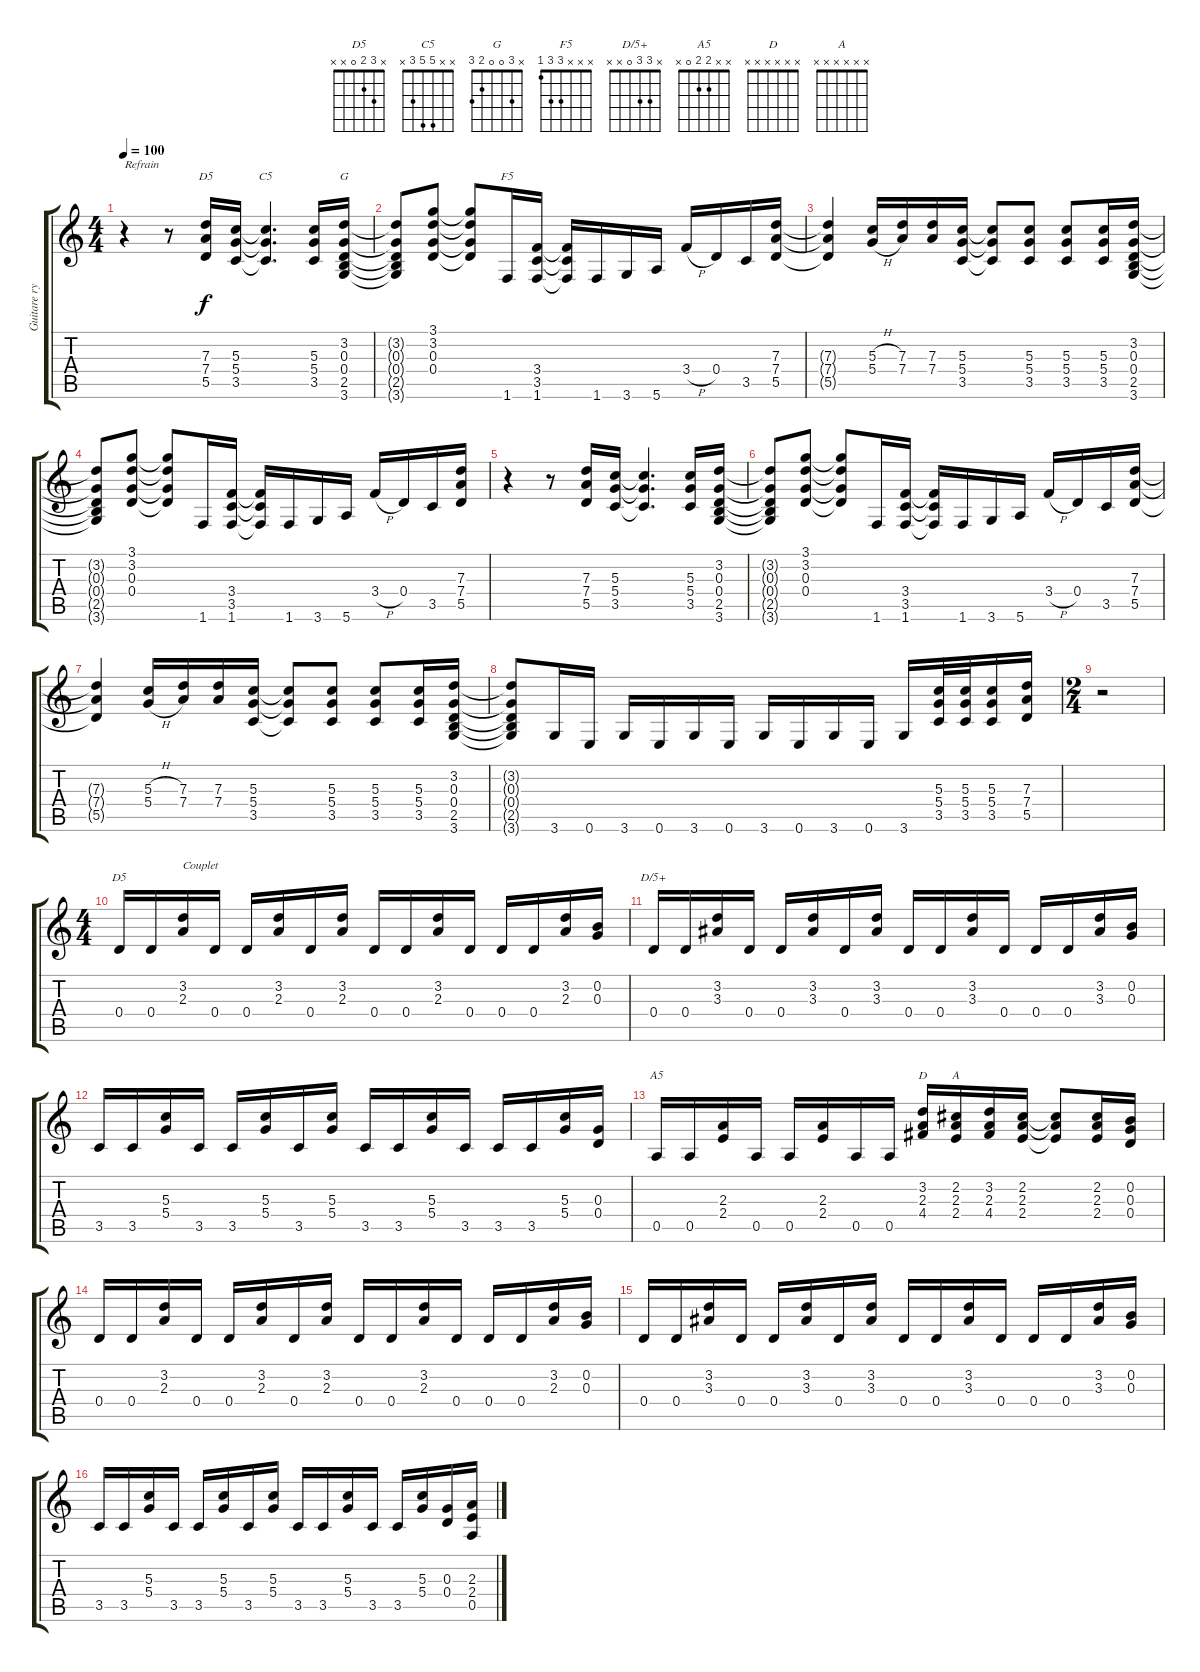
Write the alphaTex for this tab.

\track ("Guitare ryth. saturée 2" "Guitare ry") {instrument distortionguitar}
\staff {score tabs}
\tuning (E4 B3 G3 D3 A2 E2) {hide}
\chord ("D5" x x 7 7 5 x) {firstfret 5}
\chord ("C5" x x 5 5 3 x)
\chord ("G" x 3 0 0 2 3)
\chord ("F5" x x x 3 3 1)
\chord ("D5" x 3 2 0 x x)
\chord ("D/5+" x 3 3 0 x x)
\chord ("A5" x x 2 2 0 x)
\chord ("D" x x x x x x)
\chord ("A" x x x x x x)
\ts (4 4)
\tempo 100
\clef g2
\ks c
r.4{txt "Refrain" dy f} r.8 (7.3 7.4 5.5).16{ch "D5"} (5.3 5.4 3.5).16 (5.3{t} 5.4{t} 3.5{t}).4{d ch "C5"} (5.3 5.4 3.5).16 (3.2 0.3 0.4 2.5 3.6).16{ch "G"} |
(3.2{t} 0.3{t} 0.4{t} 2.5{t} 3.6{t}).8 (3.1 3.2 0.3 0.4).8 (3.1{t} 3.2{t} 0.3{t} 0.4{t}).8 1.6.16{ch "F5"} (3.4 3.5 1.6).16 (3.4{t} 3.5{t} 1.6{t}).16 1.6.16 3.6.16 5.6.16 3.4{h}.16 0.4.16 3.5.16 (7.3 7.4 5.5).16 |
(7.3{t} 7.4{t} 5.5{t}).4 (5.3{h} 5.4{h}).16 (7.3 7.4).16 (7.3 7.4).16 (5.3 5.4 3.5).16 (5.3{t} 5.4{t} 3.5{t}).8 (5.3 5.4 3.5).8 (5.3 5.4 3.5).8 (5.3 5.4 3.5).16 (3.2 0.3 0.4 2.5 3.6).16 |
(3.2{t} 0.3{t} 0.4{t} 2.5{t} 3.6{t}).8 (3.1 3.2 0.3 0.4).8 (3.1{t} 3.2{t} 0.3{t} 0.4{t}).8 1.6.16 (3.4 3.5 1.6).16 (3.4{t} 3.5{t} 1.6{t}).16 1.6.16 3.6.16 5.6.16 3.4{h}.16 0.4.16 3.5.16 (7.3 7.4 5.5).16 |
r.4 r.8 (7.3 7.4 5.5).16 (5.3 5.4 3.5).16 (5.3{t} 5.4{t} 3.5{t}).4{d} (5.3 5.4 3.5).16 (3.2 0.3 0.4 2.5 3.6).16 |
(3.2{t} 0.3{t} 0.4{t} 2.5{t} 3.6{t}).8 (3.1 3.2 0.3 0.4).8 (3.1{t} 3.2{t} 0.3{t} 0.4{t}).8 1.6.16 (3.4 3.5 1.6).16 (3.4{t} 3.5{t} 1.6{t}).16 1.6.16 3.6.16 5.6.16 3.4{h}.16 0.4.16 3.5.16 (7.3 7.4 5.5).16 |
(7.3{t} 7.4{t} 5.5{t}).4 (5.3{h} 5.4{h}).16 (7.3 7.4).16 (7.3 7.4).16 (5.3 5.4 3.5).16 (5.3{t} 5.4{t} 3.5{t}).8 (5.3 5.4 3.5).8 (5.3 5.4 3.5).8 (5.3 5.4 3.5).16 (3.2 0.3 0.4 2.5 3.6).16 |
(3.2{t} 0.3{t} 0.4{t} 2.5{t} 3.6{t}).8 3.6.16 0.6.16 3.6.16 0.6.16 3.6.16 0.6.16 3.6.16 0.6.16 3.6.16 0.6.16 3.6.16 (5.3 5.4 3.5).32 (5.3 5.4 3.5).32 (5.3 5.4 3.5).16 (7.3 7.4 5.5).16 |
\ts (2 4)
r.2 |
\ts (4 4)
0.4.16{ch "D5"} 0.4.16 (3.2 2.3).16{txt "Couplet"} 0.4.16 0.4.16 (3.2 2.3).16 0.4.16 (3.2 2.3).16 0.4.16 0.4.16 (3.2 2.3).16 0.4.16 0.4.16 0.4.16 (3.2 2.3).16 (0.2 0.3).16 |
0.4.16{ch "D/5+"} 0.4.16 (3.2 3.3).16 0.4.16 0.4.16 (3.2 3.3).16 0.4.16 (3.2 3.3).16 0.4.16 0.4.16 (3.2 3.3).16 0.4.16 0.4.16 0.4.16 (3.2 3.3).16 (0.2 0.3).16 |
3.5.16 3.5.16 (5.3 5.4).16 3.5.16 3.5.16 (5.3 5.4).16 3.5.16 (5.3 5.4).16 3.5.16 3.5.16 (5.3 5.4).16 3.5.16 3.5.16 3.5.16 (5.3 5.4).16 (0.3 0.4).16 |
0.5.16{ch "A5"} 0.5.16 (2.3 2.4).16 0.5.16 0.5.16 (2.3 2.4).16 0.5.16 0.5.16 (3.2 2.3 4.4).16{ch "D"} (2.2 2.3 2.4).16{ch "A"} (3.2 2.3 4.4).16 (2.2 2.3 2.4).16 (2.2{t} 2.3{t} 2.4{t}).8 (2.2 2.3 2.4).16 (0.2 0.3 0.4).16 |
0.4.16 0.4.16 (3.2 2.3).16 0.4.16 0.4.16 (3.2 2.3).16 0.4.16 (3.2 2.3).16 0.4.16 0.4.16 (3.2 2.3).16 0.4.16 0.4.16 0.4.16 (3.2 2.3).16 (0.2 0.3).16 |
0.4.16 0.4.16 (3.2 3.3).16 0.4.16 0.4.16 (3.2 3.3).16 0.4.16 (3.2 3.3).16 0.4.16 0.4.16 (3.2 3.3).16 0.4.16 0.4.16 0.4.16 (3.2 3.3).16 (0.2 0.3).16 |
3.5.16 3.5.16 (5.3 5.4).16 3.5.16 3.5.16 (5.3 5.4).16 3.5.16 (5.3 5.4).16 3.5.16 3.5.16 (5.3 5.4).16 3.5.16 3.5.16 (5.3 5.4).16 (0.3 0.4).16 (2.3 2.4 0.5).16
